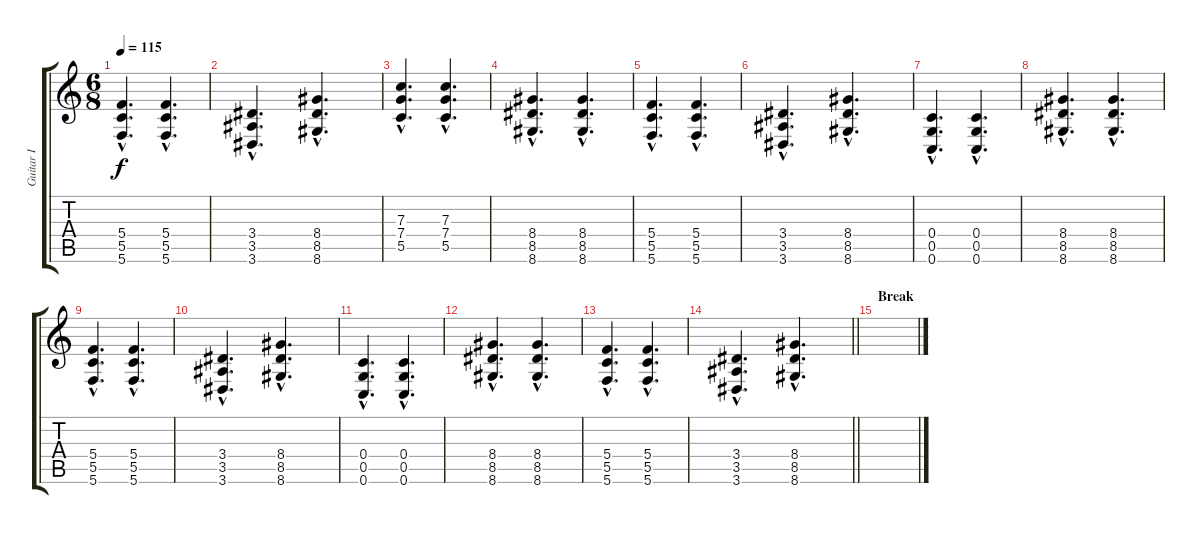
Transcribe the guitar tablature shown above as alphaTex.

\track ("Guitar I" "Guitar I") {instrument electricguitarclean}
\staff {score tabs}
\tuning (D4 A3 F3 C3 G2 C2) {hide}
\ts (6 8)
\tempo 115
\clef g2
\ks c
(5.4{hac} 5.5{hac} 5.6{hac}).4{d dy f} (5.4{hac} 5.5{hac} 5.6{hac}).4{d} |
(3.4{hac} 3.5{hac} 3.6{hac}).4{d} (8.4{hac} 8.5{hac} 8.6{hac}).4{d} |
(7.3{hac} 7.4{hac} 5.5{hac}).4{d} (7.3{hac} 7.4{hac} 5.5{hac}).4{d} |
(8.4{hac} 8.5{hac} 8.6{hac}).4{d} (8.4{hac} 8.5{hac} 8.6{hac}).4{d} |
(5.4{hac} 5.5{hac} 5.6{hac}).4{d} (5.4{hac} 5.5{hac} 5.6{hac}).4{d} |
(3.4{hac} 3.5{hac} 3.6{hac}).4{d} (8.4{hac} 8.5{hac} 8.6{hac}).4{d} |
(0.4{hac} 0.5{hac} 0.6{hac}).4{d} (0.4{hac} 0.5{hac} 0.6{hac}).4{d} |
(8.4{hac} 8.5{hac} 8.6{hac}).4{d} (8.4{hac} 8.5{hac} 8.6{hac}).4{d} |
(5.4{hac} 5.5{hac} 5.6{hac}).4{d} (5.4{hac} 5.5{hac} 5.6{hac}).4{d} |
(3.4{hac} 3.5{hac} 3.6{hac}).4{d} (8.4{hac} 8.5{hac} 8.6{hac}).4{d} |
(0.4{hac} 0.5{hac} 0.6{hac}).4{d} (0.4{hac} 0.5{hac} 0.6{hac}).4{d} |
(8.4{hac} 8.5{hac} 8.6{hac}).4{d} (8.4{hac} 8.5{hac} 8.6{hac}).4{d} |
(5.4{hac} 5.5{hac} 5.6{hac}).4{d} (5.4{hac} 5.5{hac} 5.6{hac}).4{d} |
\barLineRight lightlight
(3.4{hac} 3.5{hac} 3.6{hac}).4{d} (8.4{hac} 8.5{hac} 8.6{hac}).4{d} |
\section ("" "Break")
